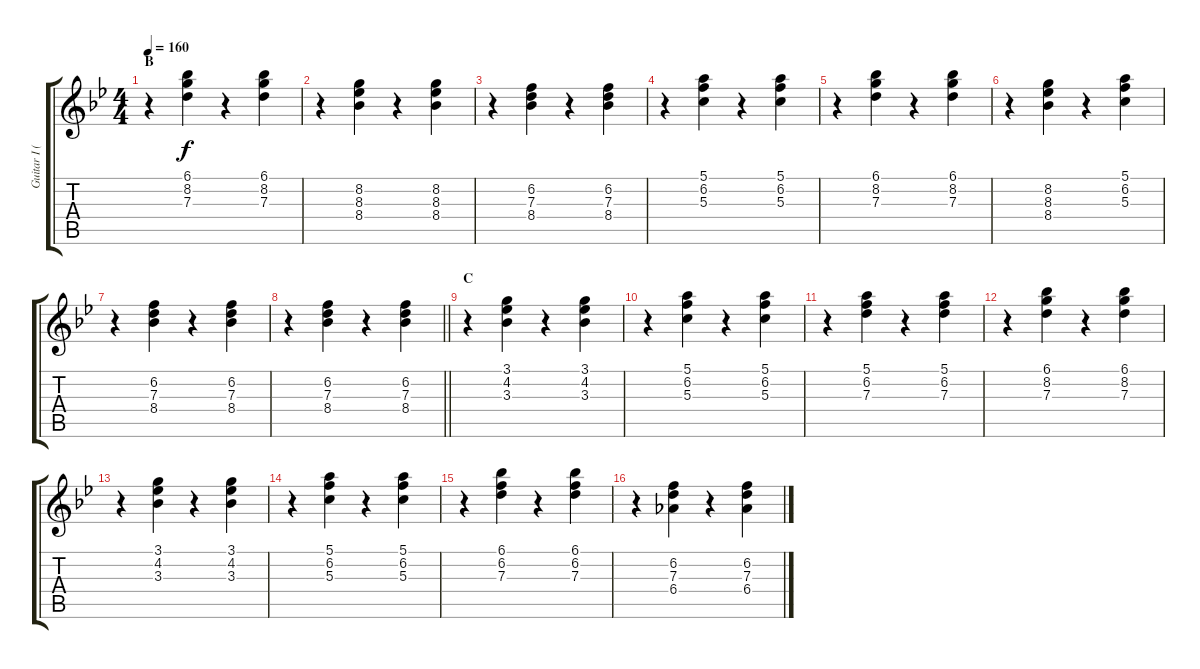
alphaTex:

\track ("Guitar I (Hirasawa Yui)" "Guitar I (") {instrument electricguitarclean}
\staff {score tabs}
\tuning (E4 B3 G3 D3 A2 E2) {hide}
\ts (4 4)
\section ("" "B")
\tempo 160
\clef g2
\ks bb
r.4{dy f} (6.1 8.2 7.3).4 r.4 (6.1 8.2 7.3).4 |
r.4 (8.2 8.3 8.4).4 r.4 (8.2 8.3 8.4).4 |
r.4 (6.2 7.3 8.4).4 r.4 (6.2 7.3 8.4).4 |
r.4 (5.1 6.2 5.3).4 r.4 (5.1 6.2 5.3).4 |
r.4 (6.1 8.2 7.3).4 r.4 (6.1 8.2 7.3).4 |
r.4 (8.2 8.3 8.4).4 r.4 (5.1 6.2 5.3).4 |
r.4 (6.2 7.3 8.4).4 r.4 (6.2 7.3 8.4).4 |
\barLineRight lightlight
r.4 (6.2 7.3 8.4).4 r.4 (6.2 7.3 8.4).4 |
\section ("" "C")
r.4 (3.1 4.2 3.3).4 r.4 (3.1 4.2 3.3).4 |
r.4 (5.1 6.2 5.3).4 r.4 (5.1 6.2 5.3).4 |
r.4 (5.1 6.2 7.3).4 r.4 (5.1 6.2 7.3).4 |
r.4 (6.1 8.2 7.3).4 r.4 (6.1 8.2 7.3).4 |
r.4 (3.1 4.2 3.3).4 r.4 (3.1 4.2 3.3).4 |
r.4 (5.1 6.2 5.3).4 r.4 (5.1 6.2 5.3).4 |
r.4 (6.1 6.2 7.3).4 r.4 (6.1 6.2 7.3).4 |
r.4 (6.2 7.3 6.4).4 r.4 (6.2 7.3 6.4).4
